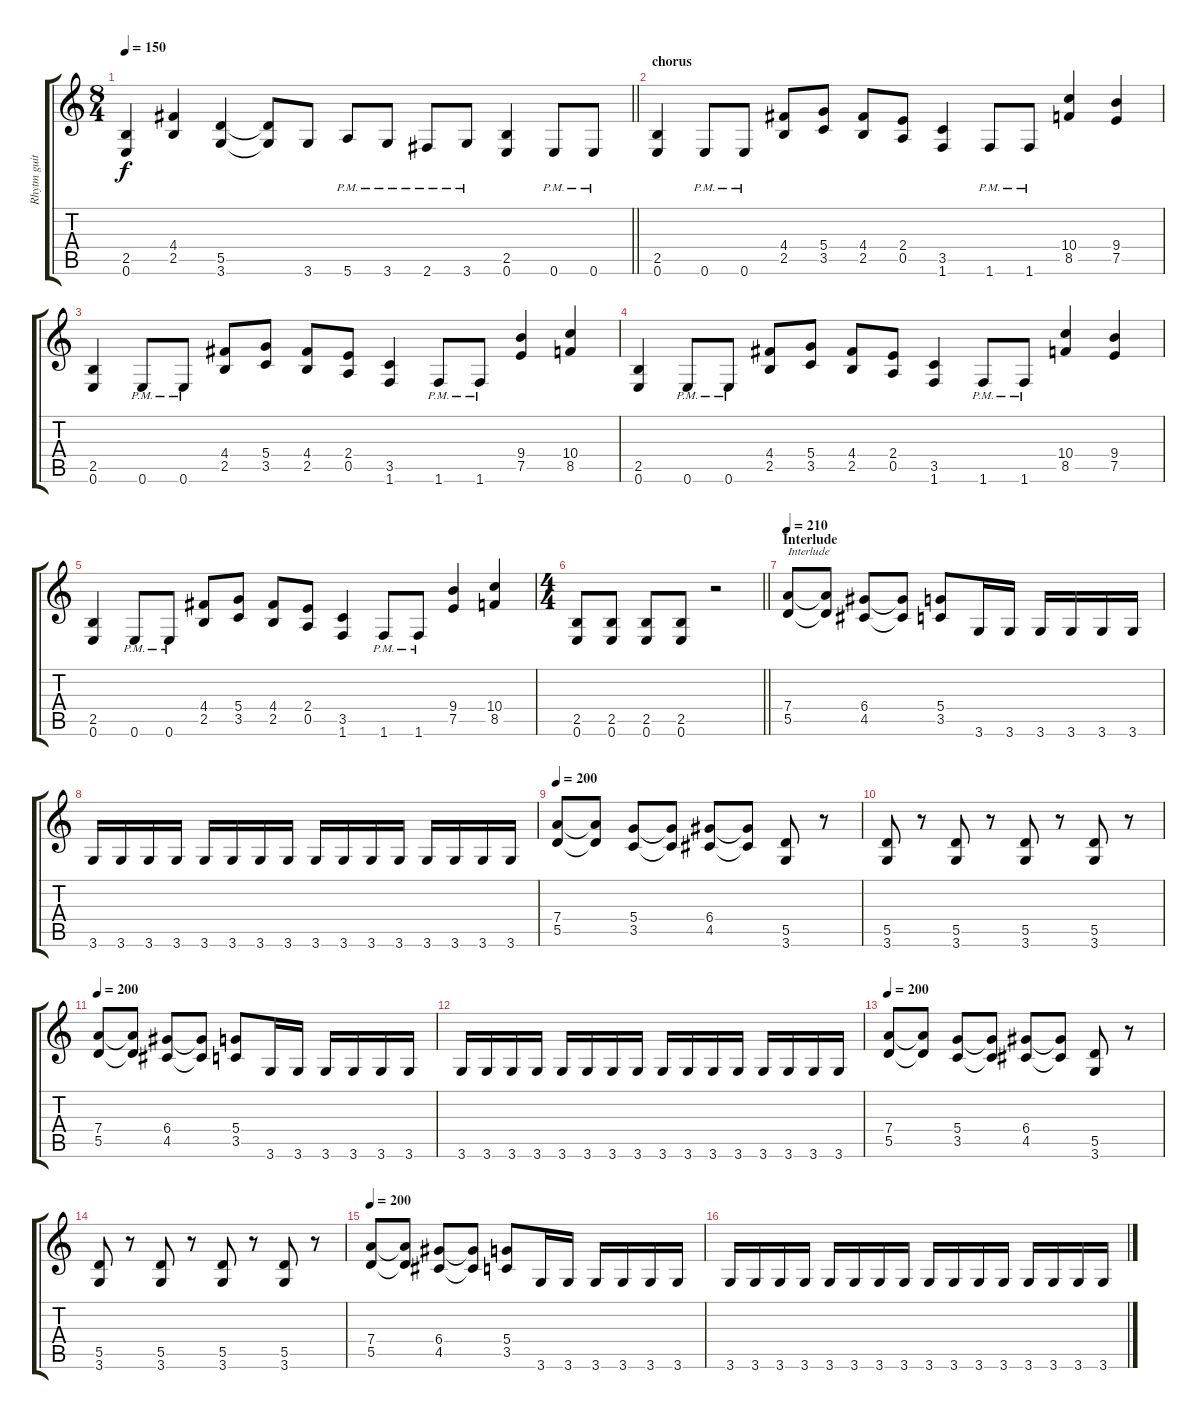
\track ("Rhytm guitar2" "Rhytm guit") {instrument distortionguitar}
\staff {score tabs}
\tuning (E4 B3 G3 D3 A2 E2) {hide}
\ts (8 4)
\tempo 150
\clef g2
\barLineRight lightlight
\ks c
(2.5 0.6).4{dy f} (4.4 2.5).4 (5.5 3.6).4 (5.5{t} 3.6{t}).8 3.6.8 5.6{pm}.8 3.6{pm}.8 2.6{pm}.8 3.6{pm}.8 (2.5 0.6).4 0.6{pm}.8 0.6{pm}.8 |
\section ("" "chorus")
(2.5 0.6).4 0.6{pm}.8 0.6{pm}.8 (4.4 2.5).8 (5.4 3.5).8 (4.4 2.5).8 (2.4 0.5).8 (3.5 1.6).4 1.6{pm}.8 1.6{pm}.8 (10.4 8.5).4 (9.4 7.5).4 |
(2.5 0.6).4 0.6{pm}.8 0.6{pm}.8 (4.4 2.5).8 (5.4 3.5).8 (4.4 2.5).8 (2.4 0.5).8 (3.5 1.6).4 1.6{pm}.8 1.6{pm}.8 (9.4 7.5).4 (10.4 8.5).4 |
(2.5 0.6).4 0.6{pm}.8 0.6{pm}.8 (4.4 2.5).8 (5.4 3.5).8 (4.4 2.5).8 (2.4 0.5).8 (3.5 1.6).4 1.6{pm}.8 1.6{pm}.8 (10.4 8.5).4 (9.4 7.5).4 |
(2.5 0.6).4 0.6{pm}.8 0.6{pm}.8 (4.4 2.5).8 (5.4 3.5).8 (4.4 2.5).8 (2.4 0.5).8 (3.5 1.6).4 1.6{pm}.8 1.6{pm}.8 (9.4 7.5).4 (10.4 8.5).4 |
\ts (4 4)
\barLineRight lightlight
(2.5 0.6).8 (2.5 0.6).8 (2.5 0.6).8 (2.5 0.6).8 r.2 |
\section ("" "Interlude")
\tempo 200
\tempo 210
(7.4 5.5).8{txt "Interlude"} (7.4{t} 5.5{t}).8 (6.4 4.5).8 (6.4{t} 4.5{t}).8 (5.4 3.5).8 3.6.16 3.6.16 3.6.16 3.6.16 3.6.16 3.6.16 |
3.6.16 3.6.16 3.6.16 3.6.16 3.6.16 3.6.16 3.6.16 3.6.16 3.6.16 3.6.16 3.6.16 3.6.16 3.6.16 3.6.16 3.6.16 3.6.16 |
\tempo 200
(7.4 5.5).8 (7.4{t} 5.5{t}).8 (5.4 3.5).8 (5.4{t} 3.5{t}).8 (6.4 4.5).8 (6.4{t} 4.5{t}).8 (5.5 3.6).8 r.8 |
(5.5 3.6).8 r.8 (5.5 3.6).8 r.8 (5.5 3.6).8 r.8 (5.5 3.6).8 r.8 |
\tempo 200
(7.4 5.5).8 (7.4{t} 5.5{t}).8 (6.4 4.5).8 (6.4{t} 4.5{t}).8 (5.4 3.5).8 3.6.16 3.6.16 3.6.16 3.6.16 3.6.16 3.6.16 |
3.6.16 3.6.16 3.6.16 3.6.16 3.6.16 3.6.16 3.6.16 3.6.16 3.6.16 3.6.16 3.6.16 3.6.16 3.6.16 3.6.16 3.6.16 3.6.16 |
\tempo 200
(7.4 5.5).8 (7.4{t} 5.5{t}).8 (5.4 3.5).8 (5.4{t} 3.5{t}).8 (6.4 4.5).8 (6.4{t} 4.5{t}).8 (5.5 3.6).8 r.8 |
(5.5 3.6).8 r.8 (5.5 3.6).8 r.8 (5.5 3.6).8 r.8 (5.5 3.6).8 r.8 |
\tempo 200
(7.4 5.5).8 (7.4{t} 5.5{t}).8 (6.4 4.5).8 (6.4{t} 4.5{t}).8 (5.4 3.5).8 3.6.16 3.6.16 3.6.16 3.6.16 3.6.16 3.6.16 |
3.6.16 3.6.16 3.6.16 3.6.16 3.6.16 3.6.16 3.6.16 3.6.16 3.6.16 3.6.16 3.6.16 3.6.16 3.6.16 3.6.16 3.6.16 3.6.16
